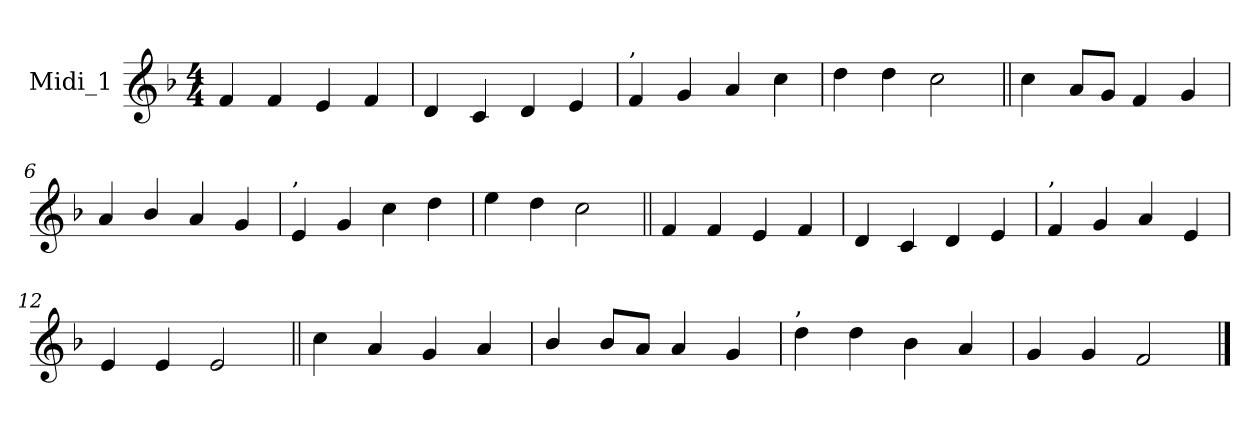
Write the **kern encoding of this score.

**kern
*part1
*staff1
*I"Midi_1
*clefG2
*k[b-]
*F:
*M4/4
=1
4f
4f
4e
4f
=2
4d
4c
4d
4e
=3
!LO:TX:a:t=,
4f
4g
4a
4cc
=4
4dd
4dd
2cc
!!LO:LB:g=z
=5||
4cc
8aL
8gJ
4f
4g
=6
4a
4b-/
4a
4g
=7
!LO:TX:a:t=,
4e
4g
4cc
4dd
=8
4ee
4dd
2cc
!!LO:LB:g=z
=9||
4f
4f
4e
4f
=10
4d
4c
4d
4e
=11
!LO:TX:a:t=,
4f
4g
4a
4e
=12
4e
4e
2e
!!LO:LB:g=z
=13||
4cc
4a
4g
4a
=14
4b-/
8b-L
8aJ
4a
4g
=15
!LO:TX:a:t=,
4dd
4dd
4b-
4a
=16
4g
4g
2f
==
*-
